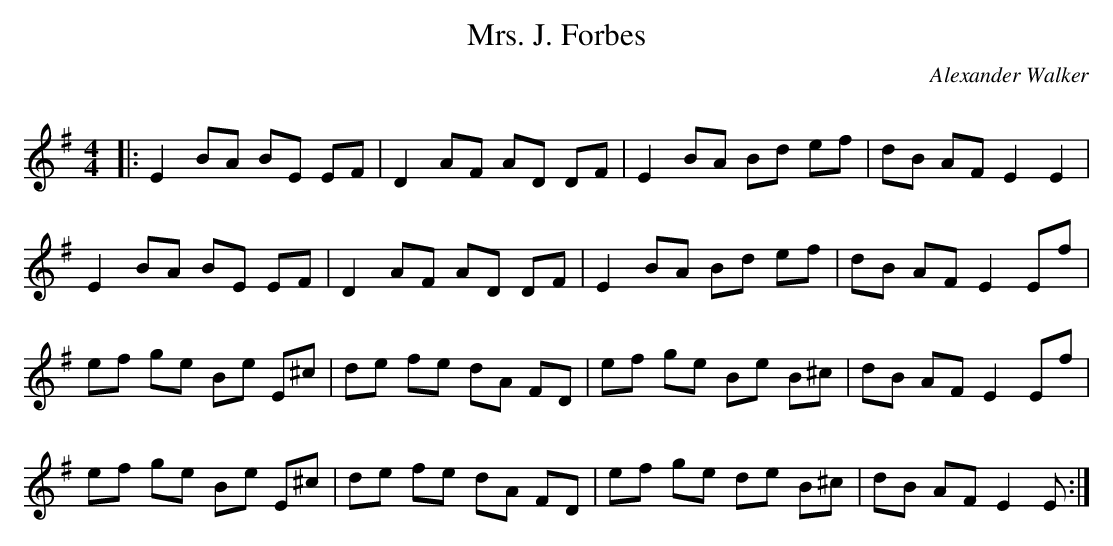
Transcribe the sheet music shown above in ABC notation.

X:1
T: Mrs. J. Forbes
C:Alexander Walker
Q: 232
K:Em
M:4/4
L:1/8
|:E2 BA BE EF|D2 AF AD DF|E2 BA Bd ef|dB AF E2 E2|
E2 BA BE EF|D2 AF AD DF|E2 BA Bd ef|dB AF E2 Ef|
ef ge Be E^c|de fe dA FD|ef ge Be B^c|dB AF E2 Ef|
ef ge Be E^c|de fe dA FD|ef ge de B^c|dB AF E2 E:|
